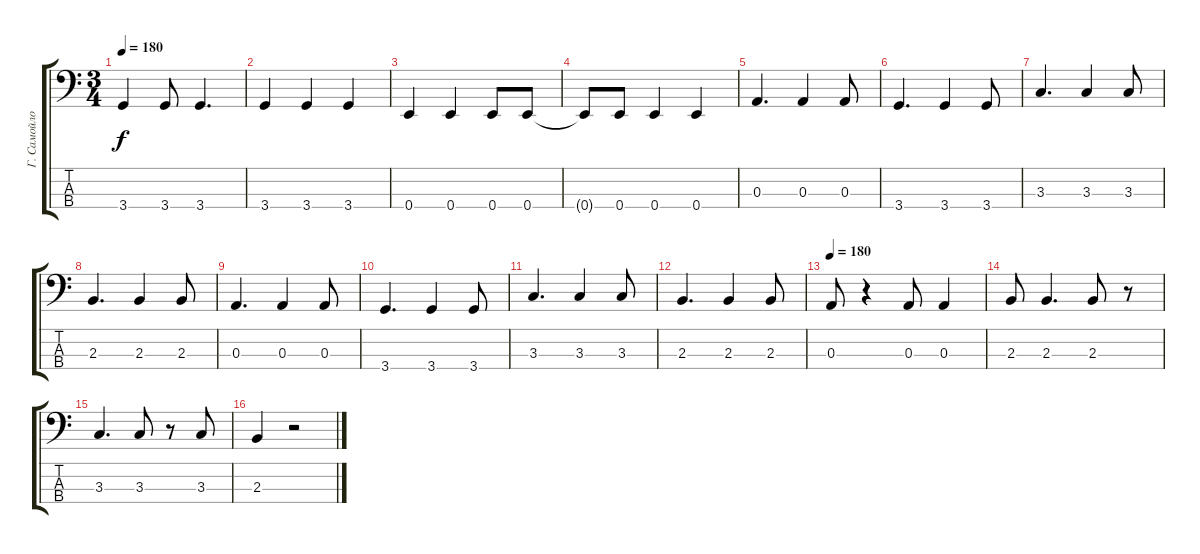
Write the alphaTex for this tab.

\track ("Г. Самойлов" "Г. Самойло") {instrument electricbassfinger}
\staff {score tabs}
\tuning (G2 D2 A1 E1) {hide}
\ts (3 4)
\tempo 180
\clef f4
\ks c
3.4.4{dy f} 3.4.8 3.4.4{d} |
3.4.4 3.4.4 3.4.4 |
0.4.4 0.4.4 0.4.8 0.4.8 |
0.4{t}.8 0.4.8 0.4.4 0.4.4 |
0.3.4{d} 0.3.4 0.3.8 |
3.4.4{d} 3.4.4 3.4.8 |
3.3.4{d} 3.3.4 3.3.8 |
2.3.4{d} 2.3.4 2.3.8 |
0.3.4{d} 0.3.4 0.3.8 |
3.4.4{d} 3.4.4 3.4.8 |
3.3.4{d} 3.3.4 3.3.8 |
2.3.4{d} 2.3.4 2.3.8 |
\tempo 180
0.3.8 r.4 0.3.8 0.3.4 |
2.3.8 2.3.4{d} 2.3.8 r.8 |
3.3.4{d} 3.3.8 r.8 3.3.8 |
2.3.4 r.2
